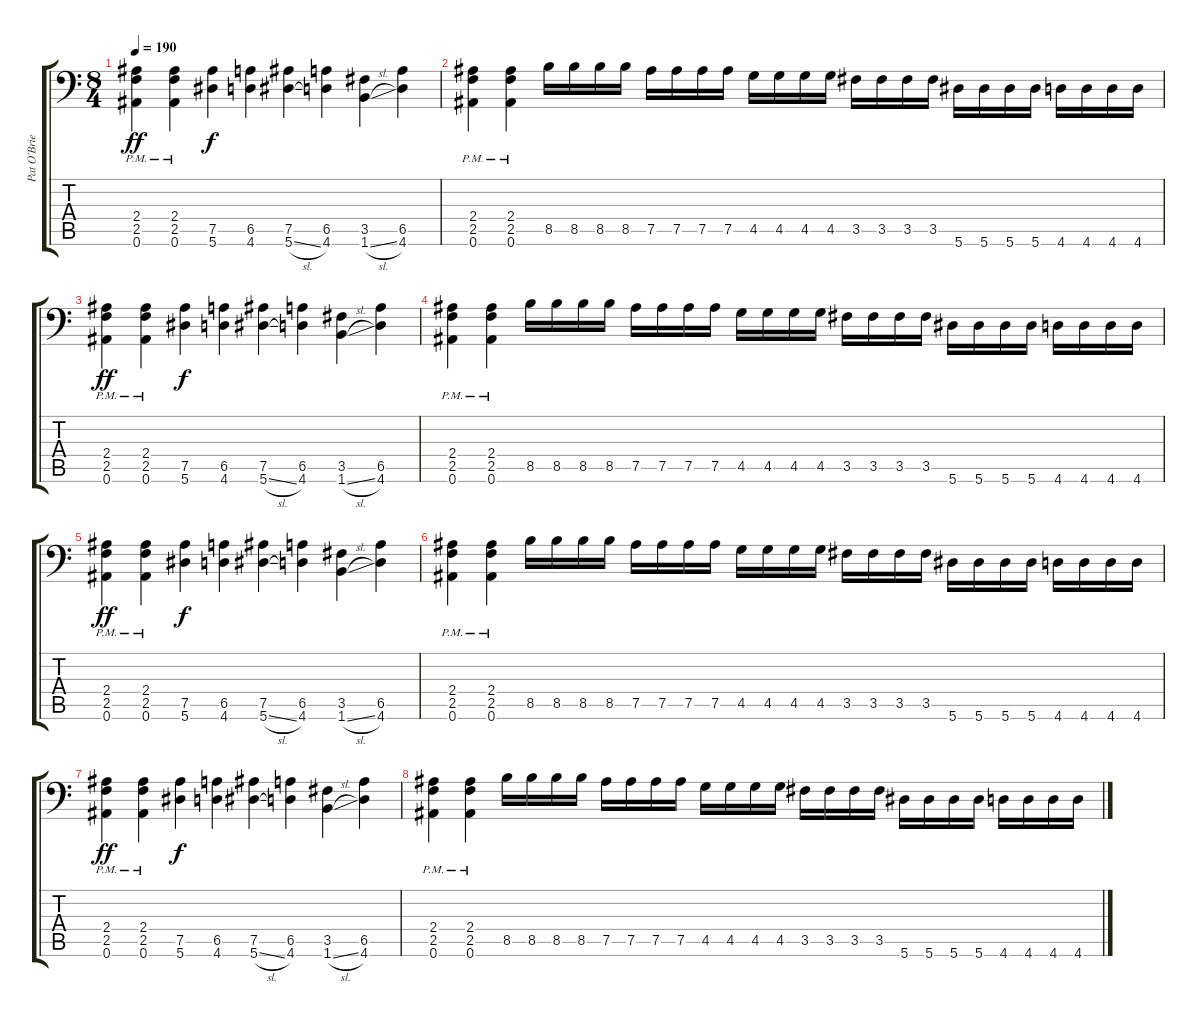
\track ("Pat O'Brien" "Pat O'Brie") {instrument distortionguitar}
\staff {score tabs}
\tuning (Bb3 F3 Db3 Ab2 Eb2 Bb1) {hide}
\ts (8 4)
\tempo 190
\clef f4
\ks c
(2.4 2.5 0.6{pm}).4{dy ff} (2.4 2.5 0.6{pm}).4 (7.5 5.6).4{dy f} (6.5 4.6).4 (7.5 5.6{sl}).4 (6.5 4.6).4 (3.5 1.6{sl}).4 (6.5 4.6).4 |
(2.4 2.5 0.6{pm}).4 (2.4 2.5 0.6{pm}).4 8.5.16 8.5.16 8.5.16 8.5.16 7.5.16 7.5.16 7.5.16 7.5.16 4.5.16 4.5.16 4.5.16 4.5.16 3.5.16 3.5.16 3.5.16 3.5.16 5.6.16 5.6.16 5.6.16 5.6.16 4.6.16 4.6.16 4.6.16 4.6.16 |
(2.4 2.5 0.6{pm}).4{dy ff} (2.4 2.5 0.6{pm}).4 (7.5 5.6).4{dy f} (6.5 4.6).4 (7.5 5.6{sl}).4 (6.5 4.6).4 (3.5 1.6{sl}).4 (6.5 4.6).4 |
(2.4 2.5 0.6{pm}).4 (2.4 2.5 0.6{pm}).4 8.5.16 8.5.16 8.5.16 8.5.16 7.5.16 7.5.16 7.5.16 7.5.16 4.5.16 4.5.16 4.5.16 4.5.16 3.5.16 3.5.16 3.5.16 3.5.16 5.6.16 5.6.16 5.6.16 5.6.16 4.6.16 4.6.16 4.6.16 4.6.16 |
(2.4 2.5 0.6{pm}).4{dy ff} (2.4 2.5 0.6{pm}).4 (7.5 5.6).4{dy f} (6.5 4.6).4 (7.5 5.6{sl}).4 (6.5 4.6).4 (3.5 1.6{sl}).4 (6.5 4.6).4 |
(2.4 2.5 0.6{pm}).4 (2.4 2.5 0.6{pm}).4 8.5.16 8.5.16 8.5.16 8.5.16 7.5.16 7.5.16 7.5.16 7.5.16 4.5.16 4.5.16 4.5.16 4.5.16 3.5.16 3.5.16 3.5.16 3.5.16 5.6.16 5.6.16 5.6.16 5.6.16 4.6.16 4.6.16 4.6.16 4.6.16 |
(2.4 2.5 0.6{pm}).4{dy ff} (2.4 2.5 0.6{pm}).4 (7.5 5.6).4{dy f} (6.5 4.6).4 (7.5 5.6{sl}).4 (6.5 4.6).4 (3.5 1.6{sl}).4 (6.5 4.6).4 |
(2.4 2.5 0.6{pm}).4 (2.4 2.5 0.6{pm}).4 8.5.16 8.5.16 8.5.16 8.5.16 7.5.16 7.5.16 7.5.16 7.5.16 4.5.16 4.5.16 4.5.16 4.5.16 3.5.16 3.5.16 3.5.16 3.5.16 5.6.16 5.6.16 5.6.16 5.6.16 4.6.16 4.6.16 4.6.16 4.6.16
